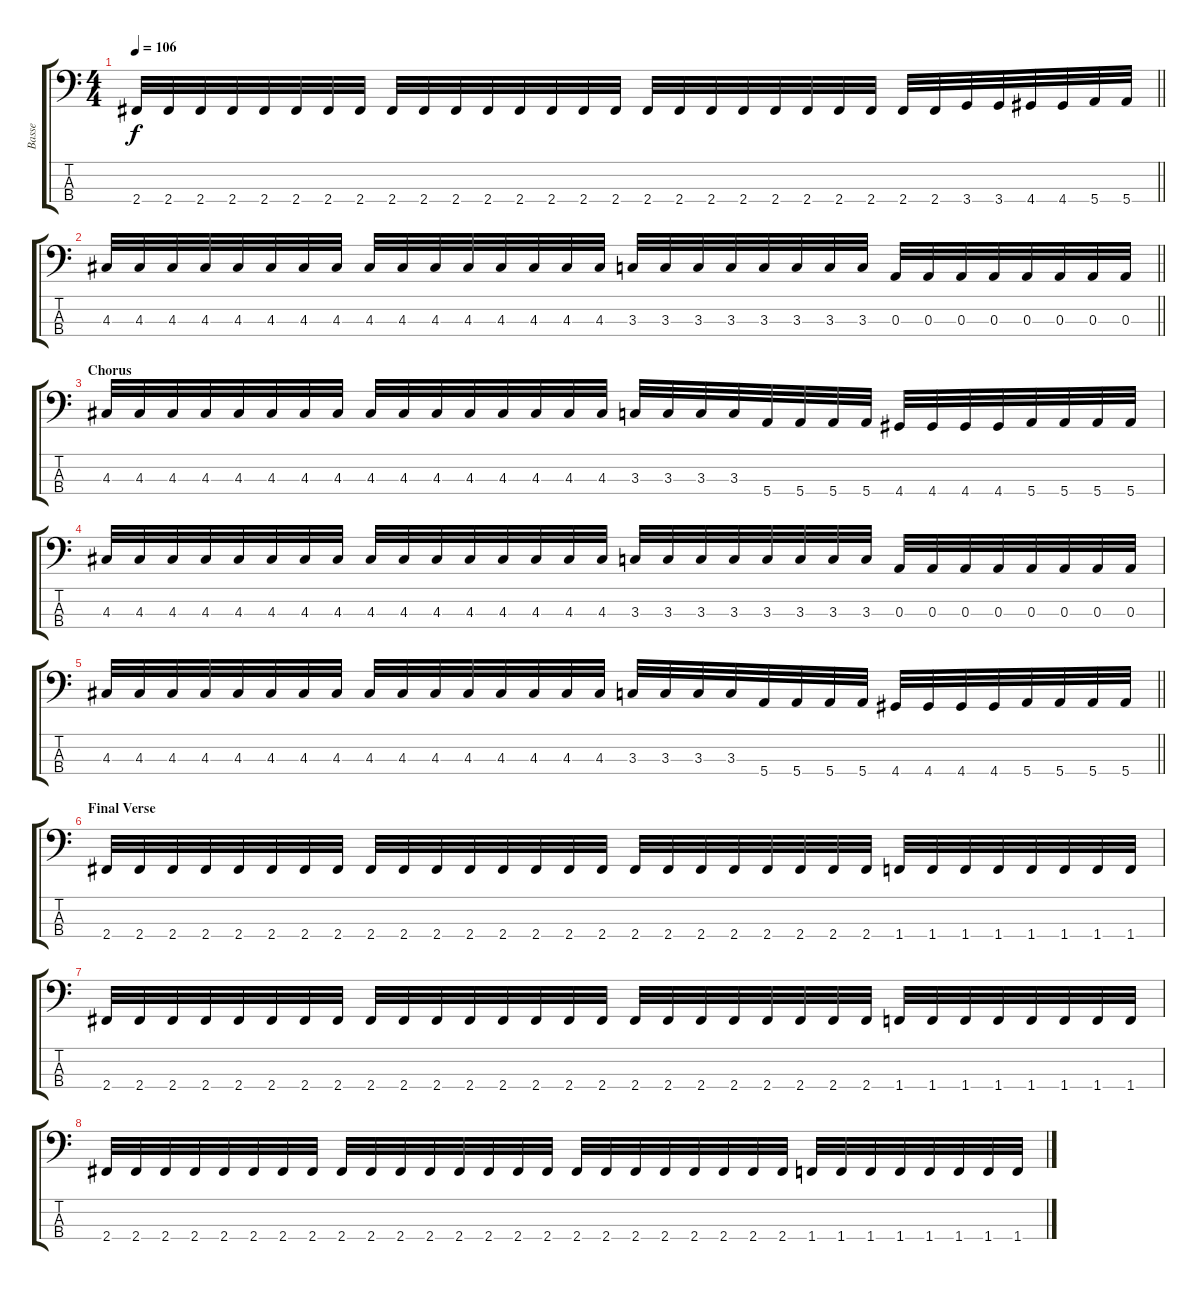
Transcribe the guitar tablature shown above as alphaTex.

\track ("Basse" "Basse") {instrument electricbassfinger}
\staff {score tabs}
\tuning (G2 D2 A1 E1) {hide}
\ts (4 4)
\tempo 106
\clef f4
\barLineRight lightlight
\ks c
2.4.32{dy f} 2.4.32 2.4.32 2.4.32 2.4.32 2.4.32 2.4.32 2.4.32 2.4.32 2.4.32 2.4.32 2.4.32 2.4.32 2.4.32 2.4.32 2.4.32 2.4.32 2.4.32 2.4.32 2.4.32 2.4.32 2.4.32 2.4.32 2.4.32 2.4.32 2.4.32 3.4.32 3.4.32 4.4.32 4.4.32 5.4.32 5.4.32 |
\barLineRight lightlight
4.3.32 4.3.32 4.3.32 4.3.32 4.3.32 4.3.32 4.3.32 4.3.32 4.3.32 4.3.32 4.3.32 4.3.32 4.3.32 4.3.32 4.3.32 4.3.32 3.3.32 3.3.32 3.3.32 3.3.32 3.3.32 3.3.32 3.3.32 3.3.32 0.3.32 0.3.32 0.3.32 0.3.32 0.3.32 0.3.32 0.3.32 0.3.32 |
\section ("" "Chorus")
4.3.32 4.3.32 4.3.32 4.3.32 4.3.32 4.3.32 4.3.32 4.3.32 4.3.32 4.3.32 4.3.32 4.3.32 4.3.32 4.3.32 4.3.32 4.3.32 3.3.32 3.3.32 3.3.32 3.3.32 5.4.32 5.4.32 5.4.32 5.4.32 4.4.32 4.4.32 4.4.32 4.4.32 5.4.32 5.4.32 5.4.32 5.4.32 |
4.3.32 4.3.32 4.3.32 4.3.32 4.3.32 4.3.32 4.3.32 4.3.32 4.3.32 4.3.32 4.3.32 4.3.32 4.3.32 4.3.32 4.3.32 4.3.32 3.3.32 3.3.32 3.3.32 3.3.32 3.3.32 3.3.32 3.3.32 3.3.32 0.3.32 0.3.32 0.3.32 0.3.32 0.3.32 0.3.32 0.3.32 0.3.32 |
\barLineRight lightlight
4.3.32 4.3.32 4.3.32 4.3.32 4.3.32 4.3.32 4.3.32 4.3.32 4.3.32 4.3.32 4.3.32 4.3.32 4.3.32 4.3.32 4.3.32 4.3.32 3.3.32 3.3.32 3.3.32 3.3.32 5.4.32 5.4.32 5.4.32 5.4.32 4.4.32 4.4.32 4.4.32 4.4.32 5.4.32 5.4.32 5.4.32 5.4.32 |
\section ("" "Final Verse")
2.4.32 2.4.32 2.4.32 2.4.32 2.4.32 2.4.32 2.4.32 2.4.32 2.4.32 2.4.32 2.4.32 2.4.32 2.4.32 2.4.32 2.4.32 2.4.32 2.4.32 2.4.32 2.4.32 2.4.32 2.4.32 2.4.32 2.4.32 2.4.32 1.4.32 1.4.32 1.4.32 1.4.32 1.4.32 1.4.32 1.4.32 1.4.32 |
2.4.32 2.4.32 2.4.32 2.4.32 2.4.32 2.4.32 2.4.32 2.4.32 2.4.32 2.4.32 2.4.32 2.4.32 2.4.32 2.4.32 2.4.32 2.4.32 2.4.32 2.4.32 2.4.32 2.4.32 2.4.32 2.4.32 2.4.32 2.4.32 1.4.32 1.4.32 1.4.32 1.4.32 1.4.32 1.4.32 1.4.32 1.4.32 |
2.4.32 2.4.32 2.4.32 2.4.32 2.4.32 2.4.32 2.4.32 2.4.32 2.4.32 2.4.32 2.4.32 2.4.32 2.4.32 2.4.32 2.4.32 2.4.32 2.4.32 2.4.32 2.4.32 2.4.32 2.4.32 2.4.32 2.4.32 2.4.32 1.4.32 1.4.32 1.4.32 1.4.32 1.4.32 1.4.32 1.4.32 1.4.32
